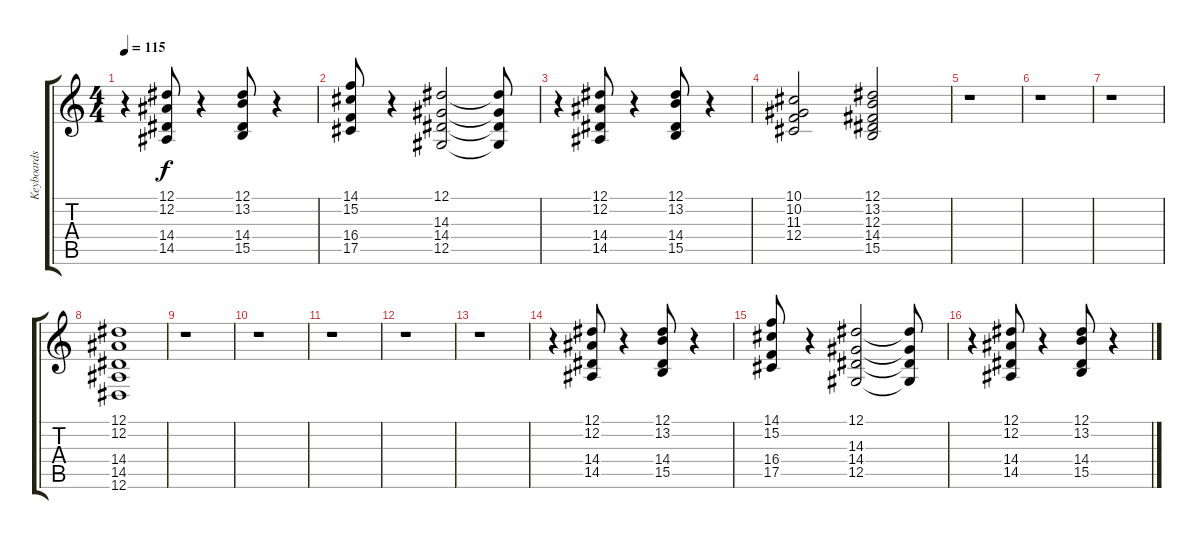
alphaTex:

\track ("Keyboards" "Keyboards") {instrument lead2sawtooth}
\staff {score tabs}
\tuning (Eb4 Bb3 Gb3 Db3 Ab2 Eb2) {hide}
\ts (4 4)
\tempo 115
\clef g2
\ks c
r.4{dy f} (12.1 12.2 14.4 14.5).8 r.4 (12.1 13.2 14.4 15.5).8 r.4 |
(14.1 15.2 16.4 17.5).8 r.4 (12.1 14.3 14.4 12.5).2 (12.1{t} 14.3{t} 14.4{t} 12.5{t}).8 |
r.4 (12.1 12.2 14.4 14.5).8 r.4 (12.1 13.2 14.4 15.5).8 r.4 |
(10.1 10.2 11.3 12.4).2 (12.1 13.2 12.3 14.4 15.5).2 |
r.1 |
r.1 |
r.1 |
(12.1 12.2 14.4 14.5 12.6).1 |
r.1 |
r.1 |
r.1 |
r.1 |
r.1 |
r.4 (12.1 12.2 14.4 14.5).8 r.4 (12.1 13.2 14.4 15.5).8 r.4 |
(14.1 15.2 16.4 17.5).8 r.4 (12.1 14.3 14.4 12.5).2 (12.1{t} 14.3{t} 14.4{t} 12.5{t}).8 |
r.4 (12.1 12.2 14.4 14.5).8 r.4 (12.1 13.2 14.4 15.5).8 r.4
